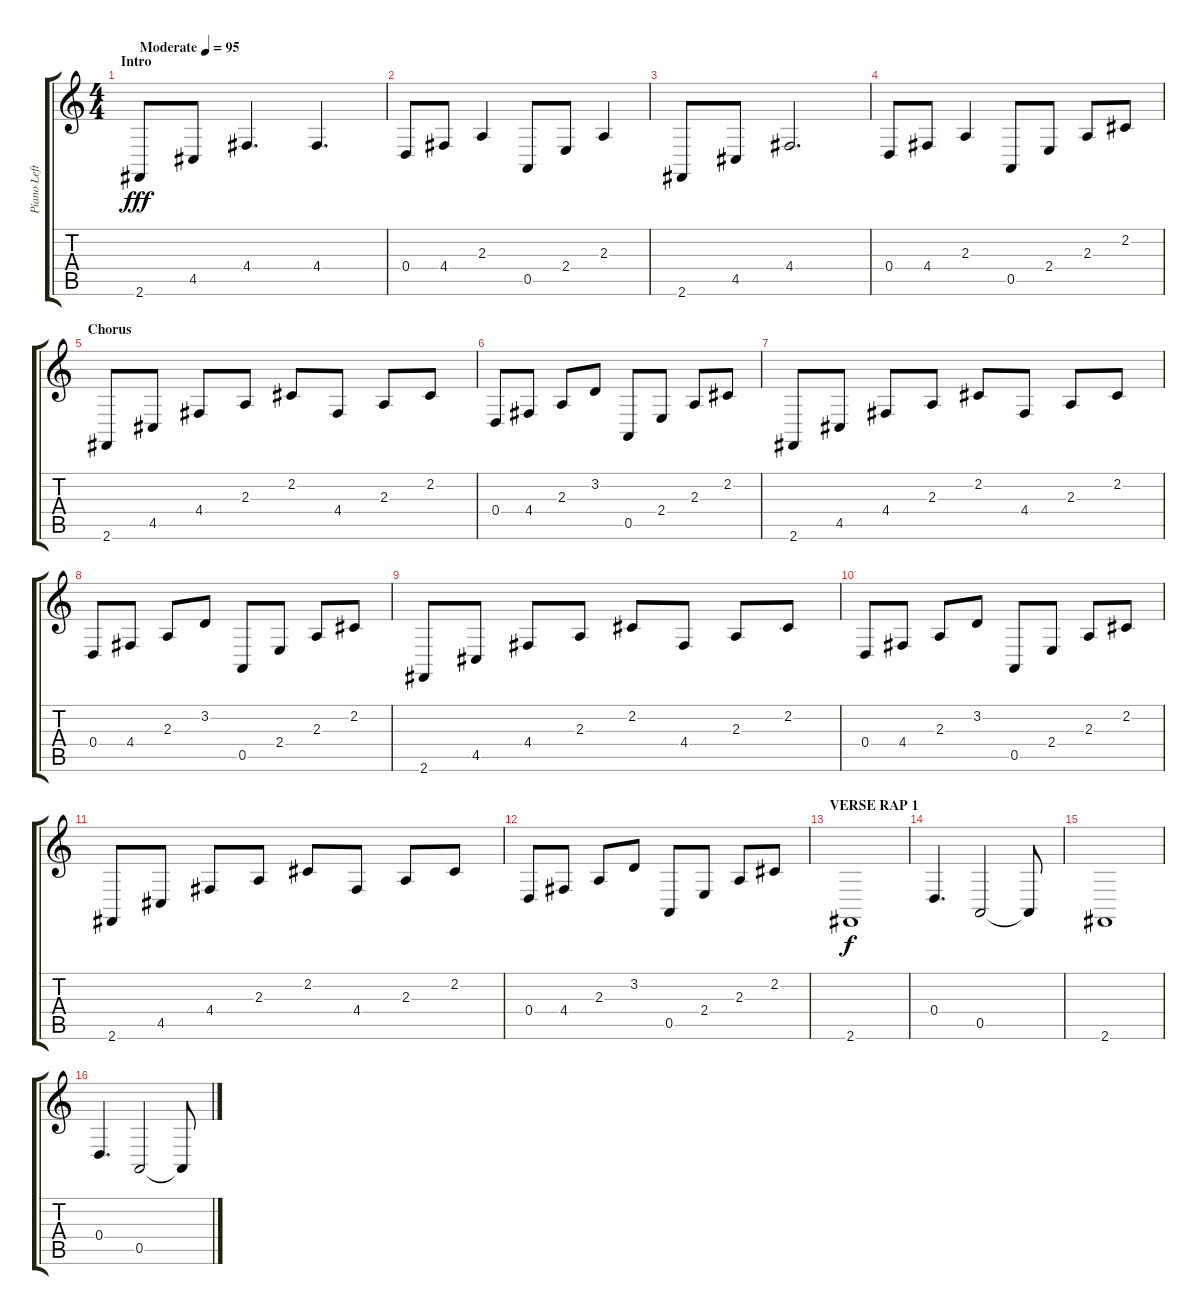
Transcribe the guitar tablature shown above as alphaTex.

\track ("Piano Left Hand" "Piano Left") {instrument brightacousticpiano}
\staff {score tabs}
\tuning (E4 B3 G3 D3 A2 E2) {hide}
\ts (4 4)
\section ("" "Intro")
\tempo (95 "Moderate")
\clef g2
\ks c
2.6.8{dy fff instrument brightacousticpiano} 4.5.8 4.4.4{d} 4.4.4{d} |
0.4.8 4.4.8 2.3.4 0.5.8 2.4.8 2.3.4 |
2.6.8 4.5.8 4.4.2{d} |
0.4.8 4.4.8 2.3.4 0.5.8 2.4.8 2.3.8 2.2.8 |
\section ("" "Chorus")
2.6.8 4.5.8 4.4.8 2.3.8 2.2.8 4.4.8 2.3.8 2.2.8 |
0.4.8 4.4.8 2.3.8 3.2.8 0.5.8 2.4.8 2.3.8 2.2.8 |
2.6.8 4.5.8 4.4.8 2.3.8 2.2.8 4.4.8 2.3.8 2.2.8 |
0.4.8 4.4.8 2.3.8 3.2.8 0.5.8 2.4.8 2.3.8 2.2.8 |
2.6.8 4.5.8 4.4.8 2.3.8 2.2.8 4.4.8 2.3.8 2.2.8 |
0.4.8 4.4.8 2.3.8 3.2.8 0.5.8 2.4.8 2.3.8 2.2.8 |
2.6.8 4.5.8 4.4.8 2.3.8 2.2.8 4.4.8 2.3.8 2.2.8 |
0.4.8 4.4.8 2.3.8 3.2.8 0.5.8 2.4.8 2.3.8 2.2.8 |
\section ("" "VERSE RAP 1")
2.6.1{dy f} |
0.4.4{d} 0.5.2 0.5{t}.8 |
2.6.1 |
0.4.4{d} 0.5.2 0.5{t}.8
